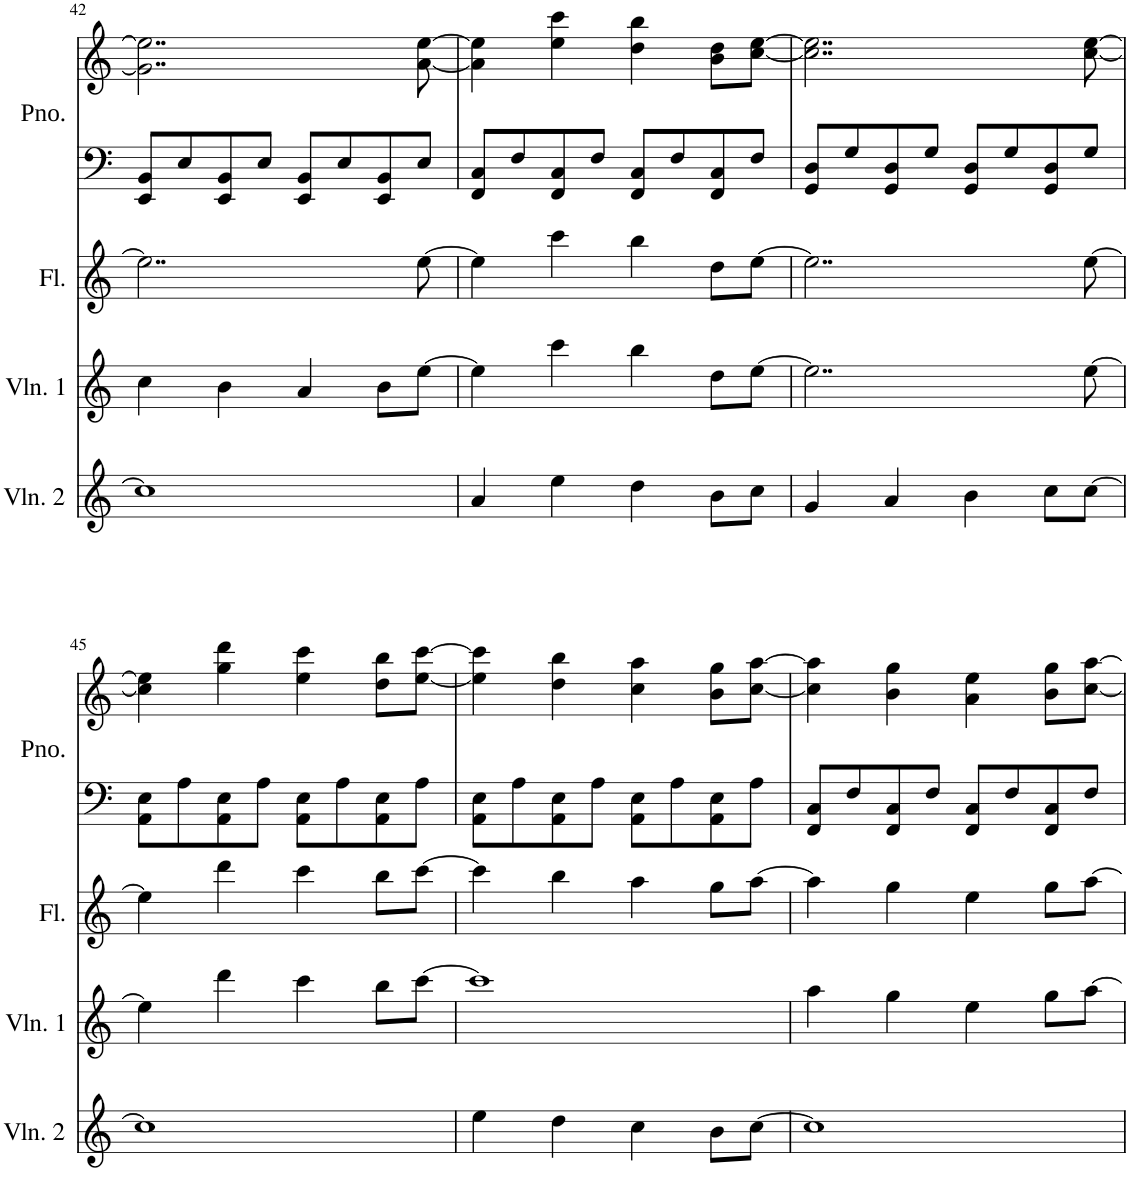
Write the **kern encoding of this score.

**kern	**kern	**kern	**kern	**kern
*part4	*part3	*part2	*part1	*part1
*staff5	*staff4	*staff3	*staff2	*staff1
*I"Violin 2	*I"Violin 1	*I"Flute	*I"Piano	*
*I'Vln. 2	*I'Vln. 1	*I'Fl.	*I'Pno.	*
!!LO:PB:g=z
*clefG2	*clefG2	*clefG2	*clefF4	*clefG2
*k[]	*k[]	*k[]	*k[]	*k[]
*M4/4	*M4/4	*M4/4	*M4/4	*M4/4
*met(c)	*met(c)	*met(c)	*met(c)	*met(c)
=42	=42	=42	=42	=42
1cc]	4cc\	2..ee\]	8EE/ 8BB/L	2..g\] 2..ee\]
.	.	.	8E/	.
.	4b\	.	8EE/ 8BB/	.
.	.	.	8E/J	.
.	4a/	.	8EE/ 8BB/L	.
.	.	.	8E/	.
.	8b\L	.	8EE/ 8BB/	.
.	[8ee\J	[8ee\	8E/J	[8a\ [8ee\
=43	=43	=43	=43	=43
4a/	4ee\]	4ee\]	8FF/ 8C/L	4a\] 4ee\]
.	.	.	8F/	.
4ee\	4ccc\	4ccc\	8FF/ 8C/	4ee\ 4ccc\
.	.	.	8F/J	.
4dd\	4bb\	4bb\	8FF/ 8C/L	4dd\ 4bb\
.	.	.	8F/	.
8b\L	8dd\L	8dd\L	8FF/ 8C/	8b\ 8dd\L
8cc\J	[8ee\J	[8ee\J	8F/J	[8cc\ [8ee\J
=44	=44	=44	=44	=44
4g/	2..ee\]	2..ee\]	8GG/ 8D/L	2..cc\] 2..ee\]
.	.	.	8G/	.
4a/	.	.	8GG/ 8D/	.
.	.	.	8G/J	.
4b\	.	.	8GG/ 8D/L	.
.	.	.	8G/	.
8cc\L	.	.	8GG/ 8D/	.
[8cc\J	[8ee\	[8ee\	8G/J	[8cc\ [8ee\
!!LO:LB:g=z
=45	=45	=45	=45	=45
1cc]	4ee\]	4ee\]	8AA\ 8E\L	4cc\] 4ee\]
.	.	.	8A\	.
.	4ddd\	4ddd\	8AA\ 8E\	4gg\ 4ddd\
.	.	.	8A\J	.
.	4ccc\	4ccc\	8AA\ 8E\L	4ee\ 4ccc\
.	.	.	8A\	.
.	8bb\L	8bb\L	8AA\ 8E\	8dd\ 8bb\L
.	[8ccc\J	[8ccc\J	8A\J	[8ee\ [8ccc\J
=46	=46	=46	=46	=46
4ee\	1ccc]	4ccc\]	8AA\ 8E\L	4ee\] 4ccc\]
.	.	.	8A\	.
4dd\	.	4bb\	8AA\ 8E\	4dd\ 4bb\
.	.	.	8A\J	.
4cc\	.	4aa\	8AA\ 8E\L	4cc\ 4aa\
.	.	.	8A\	.
8b\L	.	8gg\L	8AA\ 8E\	8b\ 8gg\L
[8cc\J	.	[8aa\J	8A\J	[8cc\ [8aa\J
=47	=47	=47	=47	=47
1cc]	4aa\	4aa\]	8FF/ 8C/L	4cc\] 4aa\]
.	.	.	8F/	.
.	4gg\	4gg\	8FF/ 8C/	4b\ 4gg\
.	.	.	8F/J	.
.	4ee\	4ee\	8FF/ 8C/L	4a\ 4ee\
.	.	.	8F/	.
.	8gg\L	8gg\L	8FF/ 8C/	8b\ 8gg\L
.	[8aa\J	[8aa\J	8F/J	[8cc\ [8aa\J
=	=	=	=	=
*-	*-	*-	*-	*-
